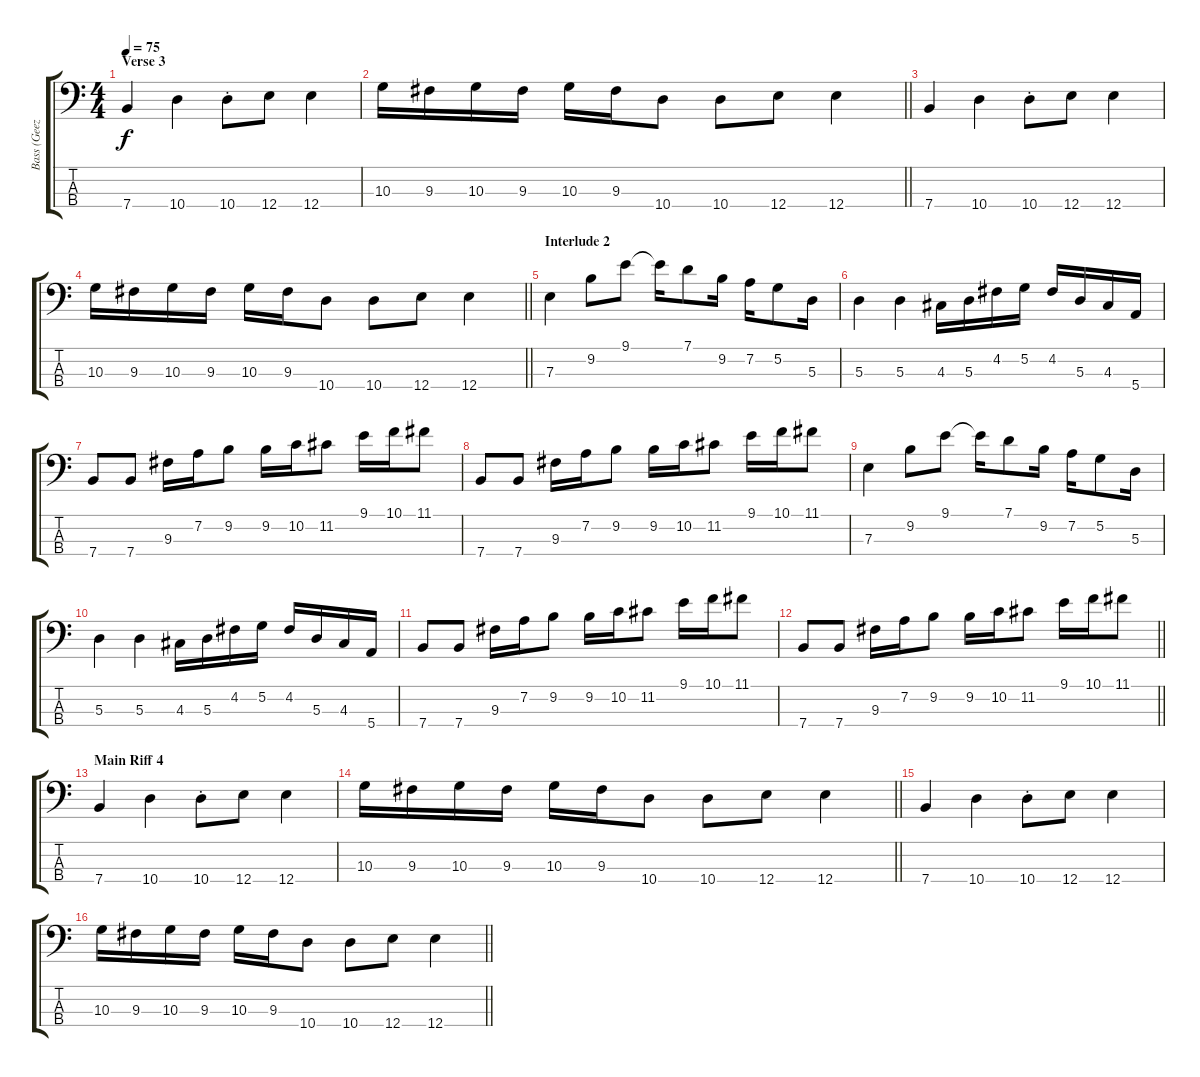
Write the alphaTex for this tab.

\track ("Bass (Geezer Butler)" "Bass (Geez") {instrument electricbasspick}
\staff {score tabs}
\tuning (G2 D2 A1 E1) {hide}
\ts (4 4)
\section ("" "Verse 3")
\tempo 75
\clef f4
\ks c
7.4.4{dy f} 10.4.4 10.4{st}.8 12.4.8 12.4.4 |
\barLineRight lightlight
10.3.16 9.3.16 10.3.16 9.3.16 10.3.16 9.3.16 10.4.8 10.4.8 12.4.8 12.4.4 |
7.4.4 10.4.4 10.4{st}.8 12.4.8 12.4.4 |
\barLineRight lightlight
10.3.16 9.3.16 10.3.16 9.3.16 10.3.16 9.3.16 10.4.8 10.4.8 12.4.8 12.4.4 |
\section ("" "Interlude 2")
7.3.4 9.2.8 9.1.8 9.1{t}.16 7.1.8 9.2.16 7.2.16 5.2.8 5.3.16 |
5.3.4 5.3.4 4.3.16 5.3.16 4.2.16 5.2.16 4.2.16 5.3.16 4.3.16 5.4.16 |
7.4.8 7.4.8 9.3.16 7.2.16 9.2.8 9.2.16 10.2.16 11.2.8 9.1.16 10.1.16 11.1.8 |
7.4.8 7.4.8 9.3.16 7.2.16 9.2.8 9.2.16 10.2.16 11.2.8 9.1.16 10.1.16 11.1.8 |
7.3.4 9.2.8 9.1.8 9.1{t}.16 7.1.8 9.2.16 7.2.16 5.2.8 5.3.16 |
5.3.4 5.3.4 4.3.16 5.3.16 4.2.16 5.2.16 4.2.16 5.3.16 4.3.16 5.4.16 |
7.4.8 7.4.8 9.3.16 7.2.16 9.2.8 9.2.16 10.2.16 11.2.8 9.1.16 10.1.16 11.1.8 |
\barLineRight lightlight
7.4.8 7.4.8 9.3.16 7.2.16 9.2.8 9.2.16 10.2.16 11.2.8 9.1.16 10.1.16 11.1.8 |
\section ("" "Main Riff 4")
7.4.4 10.4.4 10.4{st}.8 12.4.8 12.4.4 |
\barLineRight lightlight
10.3.16 9.3.16 10.3.16 9.3.16 10.3.16 9.3.16 10.4.8 10.4.8 12.4.8 12.4.4 |
7.4.4 10.4.4 10.4{st}.8 12.4.8 12.4.4 |
\barLineRight lightlight
10.3.16 9.3.16 10.3.16 9.3.16 10.3.16 9.3.16 10.4.8 10.4.8 12.4.8 12.4.4
